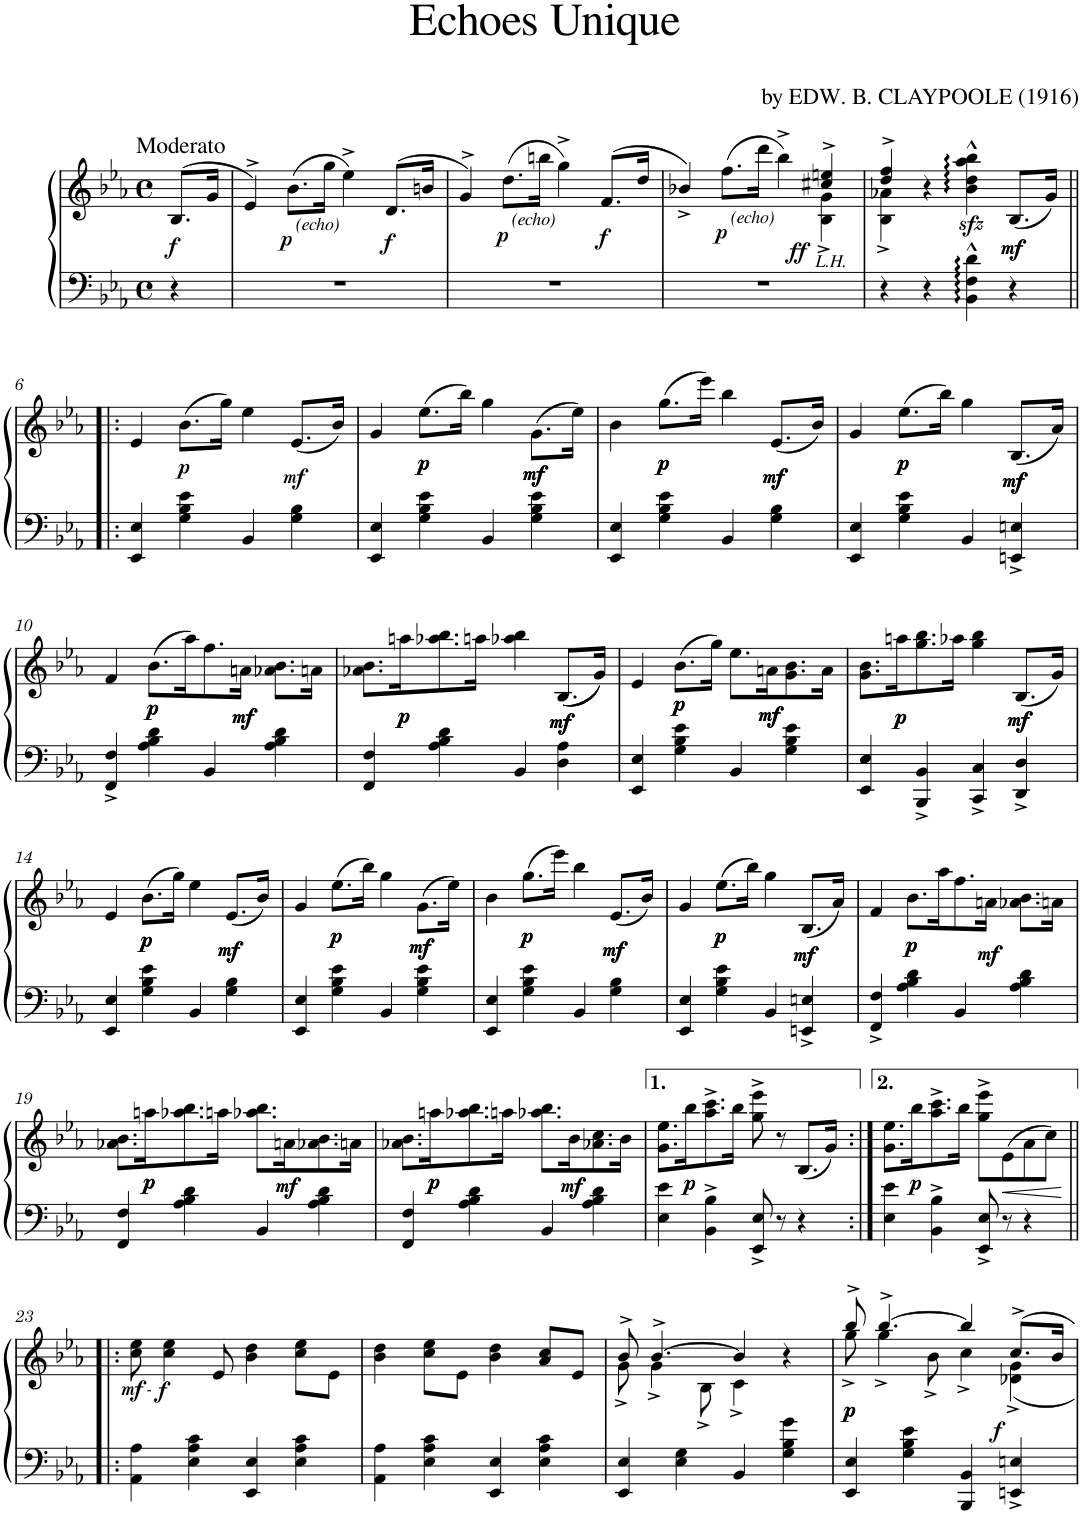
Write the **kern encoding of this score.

**kern	**kern	**dynam
*part1	*part1	*part1
*staff2	*staff1	*staff1/2
*I"Piano	*	*
*I'Pno.	*	*
*clefF4	*clefG2	*
*k[b-e-a-]	*k[b-e-a-]	*
*M4/4	*M4/4	*
*met(c)	*met(c)	*
=1	=1	=1
!	!LO:TX:a:t=Moderato	!
!	!	!LO:DY:b
4r	(>8.B-/L	f
.	16g/Jk	.
=2	=2	=2
1r	4e-^>/)	.
!	!LO:TX:b:i:t=(echo)	!
!	!	!LO:DY:b
.	(8.b-\L	p
.	16gg\Jk	.
.	4ee-^\)	.
!	!	!LO:DY:b
.	(>8.d/L	f
.	16bn/Jk	.
=3	=3	=3
1r	4g^>/)	.
!	!LO:TX:b:i:t=(echo)	!
!	!	!LO:DY:b
.	(8.dd\L	p
.	16bbn\Jk	.
.	4gg^\)	.
!	!	!LO:DY:b
.	(>8.f/L	f
.	16dd/Jk	.
=4	=4	=4
*	*^	*
1r	4b-X^/)	2.ryy	.
!	!LO:TX:b:i:t=(echo)	!	!
!	!	!	!LO:DY:b
.	(8.ff\L	.	p
.	16ddd\Jk	.	.
.	4bb-^\)	.	.
!	!LO:TX:b:i:t=L.H.	!	!
!	!	!	!LO:DY:b
.	4cc#X/^ 4een/^	4B-\^ 4g\^	ff
=5	=5	=5	=5
4r	4dd/^ 4ff/^	4B-\^ 4a-X\^	.
4r	4r	2.ryy	.
!	!	!	!LO:DY:b
4BB-\^^ 4F\^^ 4d\^^	4b-\^^ 4dd\^^ 4aa-\^^ 4bb-\^^	.	sfz
!	!	!	!LO:DY:b
!	!	!	!LO:DY:n=1:b
4r	(8.B-/L	.	mf mf
.	16g/Jk)	.	.
*	*v	*v	*
!!LO:LB:g=z
=6!|:	=6!|:	=6!|:
4EE-/ 4E-/	4e-/	.
!	!	!LO:DY:b
4G\ 4B-\ 4e-\	(8.b-\L	p
.	16gg\Jk)	.
4BB-/	4ee-\	.
!	!	!LO:DY:b
4G\ 4B-\	(8.e-/L	mf
.	16b-/Jk)	.
=7	=7	=7
4EE-/ 4E-/	4g/	.
!	!	!LO:DY:b
!	!	!LO:DY:n=1:b
!	!	!LO:DY:n=2:b
4G\ 4B-\ 4e-\	(8.ee-\L	p p p
.	16bb-\Jk)	.
4BB-/	4gg\	.
!	!	!LO:DY:n=3:b
!	!	!LO:DY:n=4:b
!	!	!LO:DY:n=5:b
4G\ 4B-\ 4e-\	(8.g\L	mf mf mf
.	16ee-\Jk)	.
=8	=8	=8
4EE-/ 4E-/	4b-\	.
!	!	!LO:DY:b
!	!	!LO:DY:n=1:b
!	!	!LO:DY:n=2:b
4G\ 4B-\ 4e-\	(8.gg\L	p p p
.	16eee-\Jk)	.
4BB-/	4bb-\	.
!	!	!LO:DY:n=3:b
!	!	!LO:DY:n=4:b
!	!	!LO:DY:n=5:b
4G\ 4B-\	(8.e-/L	mf mf mf
.	16b-/Jk)	.
=9	=9	=9
4EE-/ 4E-/	4g/	.
!	!	!LO:DY:b
!	!	!LO:DY:n=1:b
!	!	!LO:DY:n=2:b
4G\ 4B-\ 4e-\	(8.ee-\L	p p p
.	16bb-\Jk)	.
4BB-/	4gg\	.
!	!	!LO:DY:n=3:b
!	!	!LO:DY:n=4:b
!	!	!LO:DY:n=5:b
4EEn/^ 4En/^	(8.B-/L	mf mf mf
.	16a-/Jk)	.
!!LO:LB:g=z
=10	=10	=10
4FF/^ 4F/^	4f/	.
!	!	!LO:DY:b
!	!	!LO:DY:n=1:b
!	!	!LO:DY:n=2:b
4A-\ 4B-\ 4d\	(8.b-\L	p p p
.	16aa-\K)	.
4BB-/	8.ff\	.
!	!	!LO:DY:n=3:b
!	!	!LO:DY:n=4:b
!	!	!LO:DY:n=5:b
.	16an\Jk	mf mf mf
4A-\ 4B-\ 4d\	8.a-X\ 8.b-\L	.
.	16an\Jk	.
=11	=11	=11
4FF/ 4F/	8.a-X\ 8.b-\L	.
!	!	!LO:DY:b
!	!	!LO:DY:n=1:b
!	!	!LO:DY:n=2:b
.	16aan\K	p p p
4A-\ 4B-\ 4d\	8.aa-X\ 8.bb-\	.
.	16aan\Jk	.
4BB-/	4aa-X\ 4bb-\	.
!	!	!LO:DY:n=3:b
!	!	!LO:DY:n=4:b
!	!	!LO:DY:n=5:b
4D\ 4A-\	((8.B-/L	mf mf mf
.	16g/Jk))	.
=12	=12	=12
4EE-/ 4E-/	4e-/	.
!	!	!LO:DY:b
!	!	!LO:DY:n=1:b
!	!	!LO:DY:n=2:b
4G\ 4B-\ 4e-\	(8.b-\L	p p p
.	16gg\Jk)	.
4BB-/	8.ee-\L	.
!	!	!LO:DY:n=3:b
!	!	!LO:DY:n=4:b
!	!	!LO:DY:n=5:b
.	16an\K	mf mf mf
4G\ 4B-\ 4e-\	8.g\ 8.b-\	.
.	16a\Jk	.
=13	=13	=13
4EE-/ 4E-/	8.g\ 8.b-\L	.
!	!	!LO:DY:b
!	!	!LO:DY:n=1:b
!	!	!LO:DY:n=2:b
.	16aan\K	p p p
4BBB-/^ 4BB-/^	8.gg\ 8.bb-\	.
.	16aa-X\Jk	.
4CC/^ 4C/^	4gg\ 4bb-\	.
!	!	!LO:DY:n=3:b
!	!	!LO:DY:n=4:b
!	!	!LO:DY:n=5:b
4DD/^ 4D/^	(8.B-/L	mf mf mf
.	16g/Jk)	.
!!LO:LB:g=z
=14	=14	=14
4EE-/ 4E-/	4e-/	.
!	!	!LO:DY:b
!	!	!LO:DY:n=1:b
!	!	!LO:DY:n=2:b
4G\ 4B-\ 4e-\	(8.b-\L	p p p
.	16gg\Jk)	.
4BB-/	4ee-\	.
!	!	!LO:DY:n=3:b
!	!	!LO:DY:n=4:b
!	!	!LO:DY:n=5:b
4G\ 4B-\	(8.e-/L	mf mf mf
.	16b-/Jk)	.
=15	=15	=15
4EE-/ 4E-/	4g/	.
!	!	!LO:DY:b
!	!	!LO:DY:n=1:b
!	!	!LO:DY:n=2:b
4G\ 4B-\ 4e-\	(8.ee-\L	p p p
.	16bb-\Jk)	.
4BB-/	4gg\	.
!	!	!LO:DY:n=3:b
!	!	!LO:DY:n=4:b
!	!	!LO:DY:n=5:b
4G\ 4B-\ 4e-\	(8.g\L	mf mf mf
.	16ee-\Jk)	.
=16	=16	=16
4EE-/ 4E-/	4b-\	.
!	!	!LO:DY:b
!	!	!LO:DY:n=1:b
!	!	!LO:DY:n=2:b
4G\ 4B-\ 4e-\	(8.gg\L	p p p
.	16eee-\Jk)	.
4BB-/	4bb-\	.
!	!	!LO:DY:n=3:b
!	!	!LO:DY:n=4:b
!	!	!LO:DY:n=5:b
4G\ 4B-\	(8.e-/L	mf mf mf
.	16b-/Jk)	.
=17	=17	=17
4EE-/ 4E-/	4g/	.
!	!	!LO:DY:b
!	!	!LO:DY:n=1:b
!	!	!LO:DY:n=2:b
4G\ 4B-\ 4e-\	(8.ee-\L	p p p
.	16bb-\Jk)	.
4BB-/	4gg\	.
!	!	!LO:DY:n=3:b
!	!	!LO:DY:n=4:b
!	!	!LO:DY:n=5:b
4EEn/^ 4En/^	(8.B-/L	mf mf mf
.	16a-/Jk)	.
=18	=18	=18
4FF/^ 4F/^	4f/	.
!	!	!LO:DY:b
!	!	!LO:DY:n=1:b
!	!	!LO:DY:n=2:b
4A-\ 4B-\ 4d\	8.b-\L	p p p
.	16aa-\K	.
4BB-/	8.ff\	.
!	!	!LO:DY:n=3:b
!	!	!LO:DY:n=4:b
.	16an\Jk	mf mf
4A-\ 4B-\ 4d\	8.a-X\ 8.b-\L	.
.	16an\Jk	.
!!LO:LB:g=z
=19	=19	=19
4FF/ 4F/	8.a-X\ 8.b-\L	.
!	!	!LO:DY:b
!	!	!LO:DY:n=1:b
!	!	!LO:DY:n=2:b
.	16aan\K	p p p
4A-\ 4B-\ 4d\	8.aa-X\ 8.bb-\	.
.	16aan\Jk	.
4BB-/	8.aa-X\ 8.bb-\L	.
!	!	!LO:DY:n=3:b
!	!	!LO:DY:n=4:b
.	16an\K	mf mf
4A-\ 4B-\ 4d\	8.a-X\ 8.b-\	.
.	16an\Jk	.
=20	=20	=20
4FF/ 4F/	8.a-X\ 8.b-\L	.
!	!	!LO:DY:b
!	!	!LO:DY:n=1:b
!	!	!LO:DY:n=2:b
.	16aan\K	p p p
4A-\ 4B-\ 4d\	8.aa-X\ 8.bb-\	.
.	16aan\Jk	.
4BB-/	8.aa-X\ 8.bb-\L	.
!	!	!LO:DY:n=3:b
!	!	!LO:DY:n=4:b
.	16b-\K	mf mf
4A-\ 4B-\ 4d\	8.a-X\ 8.cc\	.
.	16b-\Jk	.
=21	=21	=21
4E-\ 4e-\	8.g\ 8.ee-\L	.
!	!	!LO:DY:b
!	!	!LO:DY:n=1:b
.	16bb-\K	p p
4BB-\^ 4B-\^	8.aa-\^ 8.ccc\^	.
.	16bb-\Jk	.
8EE-/^ 8E-/^	8gg\^ 8eee-\^	.
8r	8r	.
4r	(8.B-/L	.
.	16g/Jk)	.
=22:|!	=22:|!	=22:|!
4E-\ 4e-\	8.g\ 8.ee-\L	.
!	!	!LO:DY:b
!	!	!LO:DY:n=1:b
.	16bb-\K	p p
4BB-\^ 4B-\^	8.aa-\^ 8.ccc\^	.
.	16bb-\Jk	.
8EE-/^ 8E-/^	8gg\^ 8eee-\^L	.
!	!	!LO:HP:b
8r	(8e-\	<
4r	8a-\	.
.	8cc\J)	.
.	.	[
!!LO:LB:g=z
=23!|:	=23!|:	=23!|:
!	!	!LO:DY:b
!	!	!LO:DY:n=1:b
4AA-\ 4A-\	8cc\ 8ee-\	mf other-dynamics
!	!	!LO:DY:n=2:b
.	4cc\ 4ee-\	f
4E-\ 4A-\ 4c\	.	.
.	8e-/	.
4EE-/ 4E-/	4b-\ 4dd\	.
4E-\ 4A-\ 4c\	8cc\ 8ee-\L	.
.	8e-\J	.
=24	=24	=24
4AA-\ 4A-\	4b-\ 4dd\	.
4E-\ 4A-\ 4c\	8cc\ 8ee-\L	.
.	8e-\J	.
4EE-/ 4E-/	4b-\ 4dd\	.
4E-\ 4A-\ 4c\	8a-/ 8cc/L	.
.	8e-/J	.
=25	=25	=25
*	*^	*
4EE-/ 4E-/	8b-^/	8g^\	.
.	[4.b-^/	4g^\	.
4E-\ 4G\	.	.	.
.	.	8B-^\	.
4BB-/	4b-/]	4c^\	.
4G\ 4B-\ 4g\	4r	4ryy	.
=26	=26	=26	=26
!	!	!	!LO:DY:b
!	!	!	!LO:DY:n=1:b
!	!	!	!LO:DY:n=2:b
4EE-/ 4E-/	8bb-^/	8gg^\	p p p
.	[4.bb-^/	4gg^\	.
4G\ 4B-\ 4e-\	.	.	.
.	.	8b-^\	.
4BBB-/ 4BB-/	4bb-/]	4cc^\	.
!	!	!	!LO:DY:n=3:b
4EEn/^ 4En/^	8.cc^/L	4d-X\^ 4g\^	f
.	16b-/Jk	.	.
*	*v	*v	*
=	=	=
*-	*-	*-
